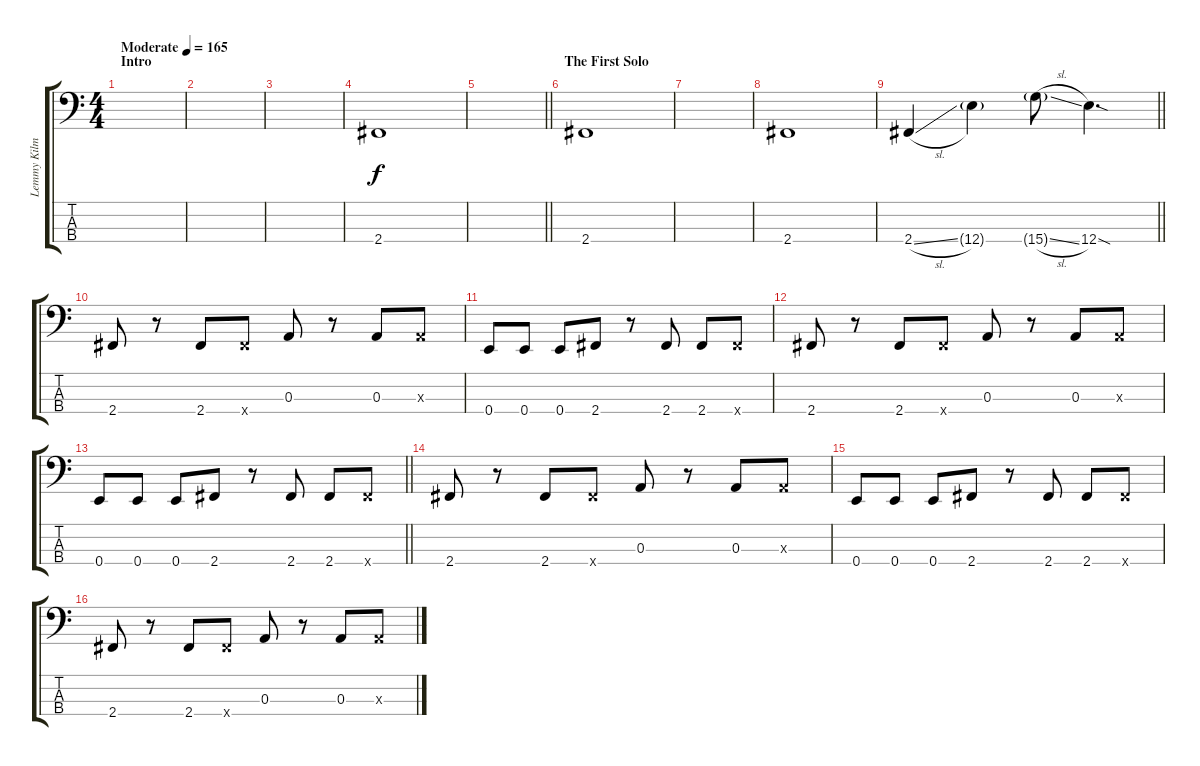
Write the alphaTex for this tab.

\track ("Lemmy Kilmister" "Lemmy Kilm") {instrument electricbassfinger}
\staff {score tabs}
\tuning (G2 D2 A1 E1) {hide}
\ts (4 4)
\section ("" "Intro")
\tempo (165 "Moderate")
\clef f4
\ks c
|
|
|
2.4.1 |
\barLineRight lightlight
|
\section ("" "The First Solo")
2.4.1 |
|
2.4.1 |
\barLineRight lightlight
2.4{sl}.4 12.4{g}.4 15.4{sl g}.8 12.4{sod}.4{d} |
2.4.8 r.8 2.4.8 2.4{x}.8 0.3.8 r.8 0.3.8 0.3{x}.8 |
0.4.8 0.4.8 0.4.8 2.4.8 r.8 2.4.8 2.4.8 2.4{x}.8 |
2.4.8 r.8 2.4.8 2.4{x}.8 0.3.8 r.8 0.3.8 0.3{x}.8 |
\barLineRight lightlight
0.4.8 0.4.8 0.4.8 2.4.8 r.8 2.4.8 2.4.8 2.4{x}.8 |
2.4.8 r.8 2.4.8 2.4{x}.8 0.3.8 r.8 0.3.8 0.3{x}.8 |
0.4.8 0.4.8 0.4.8 2.4.8 r.8 2.4.8 2.4.8 2.4{x}.8 |
2.4.8 r.8 2.4.8 2.4{x}.8 0.3.8 r.8 0.3.8 0.3{x}.8
